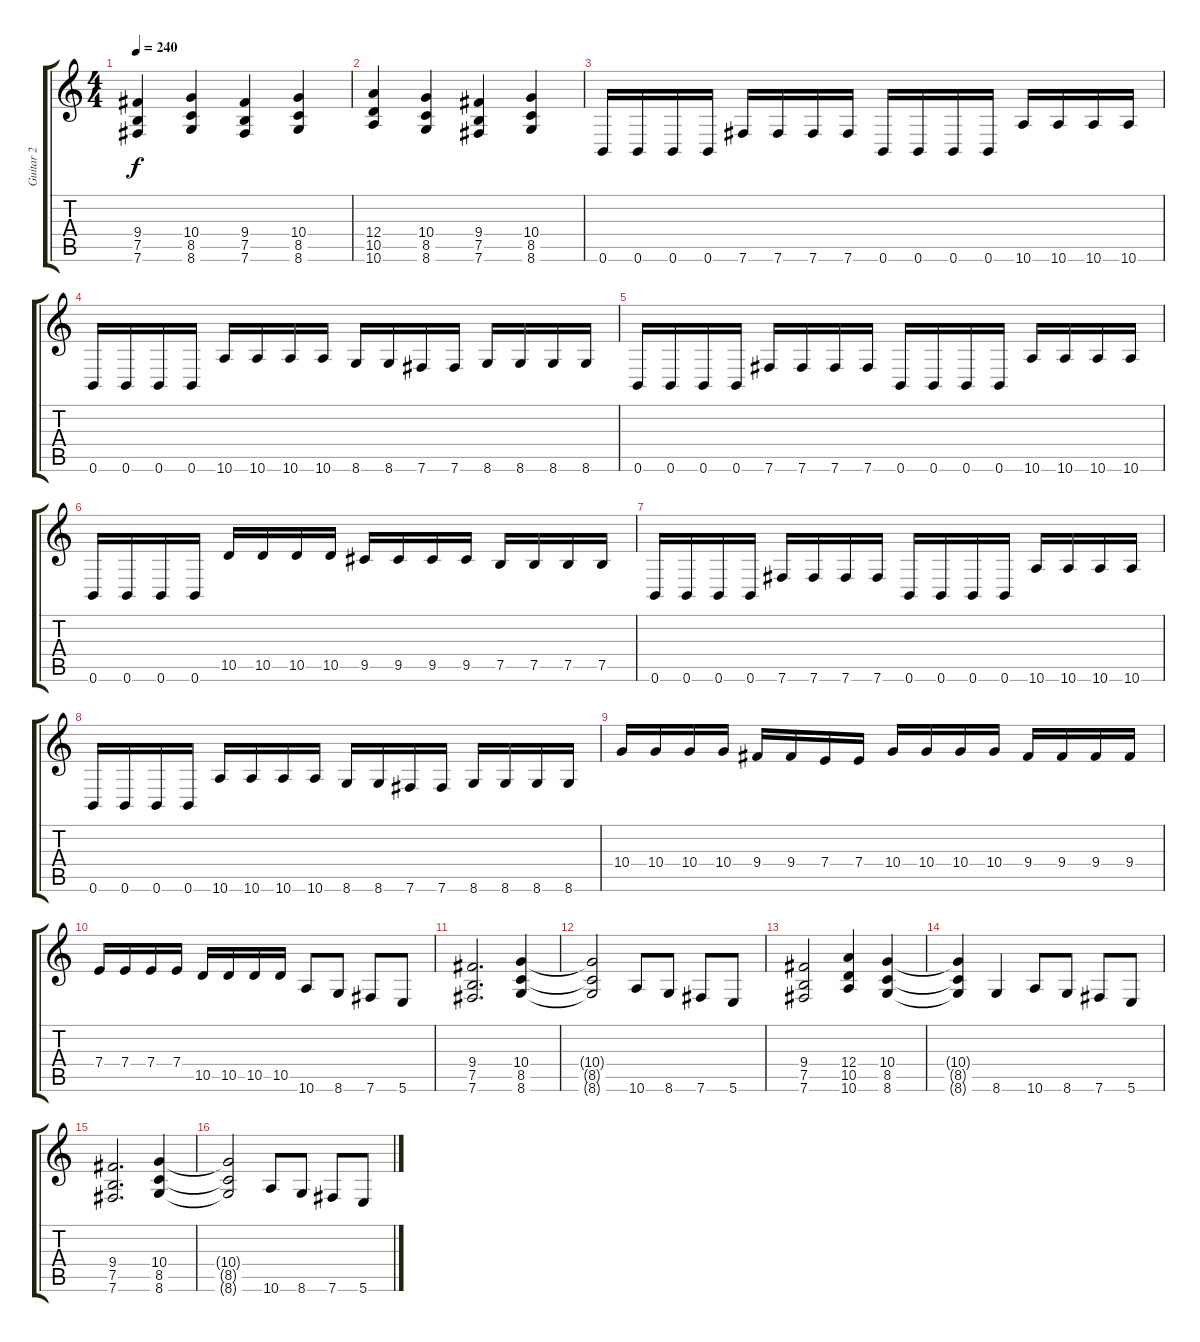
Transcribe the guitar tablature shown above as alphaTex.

\track ("Guitar 2" "Guitar 2") {instrument distortionguitar}
\staff {score tabs}
\tuning (B3 Gb3 D3 A2 E2 B1) {hide}
\ts (4 4)
\tempo 240
\clef g2
\ks c
(9.4 7.5 7.6).4{dy f} (10.4 8.5 8.6).4 (9.4 7.5 7.6).4 (10.4 8.5 8.6).4 |
(12.4 10.5 10.6).4 (10.4 8.5 8.6).4 (9.4 7.5 7.6).4 (10.4 8.5 8.6).4 |
0.6.16 0.6.16 0.6.16 0.6.16 7.6.16 7.6.16 7.6.16 7.6.16 0.6.16 0.6.16 0.6.16 0.6.16 10.6.16 10.6.16 10.6.16 10.6.16 |
0.6.16 0.6.16 0.6.16 0.6.16 10.6.16 10.6.16 10.6.16 10.6.16 8.6.16 8.6.16 7.6.16 7.6.16 8.6.16 8.6.16 8.6.16 8.6.16 |
0.6.16 0.6.16 0.6.16 0.6.16 7.6.16 7.6.16 7.6.16 7.6.16 0.6.16 0.6.16 0.6.16 0.6.16 10.6.16 10.6.16 10.6.16 10.6.16 |
0.6.16 0.6.16 0.6.16 0.6.16 10.5.16 10.5.16 10.5.16 10.5.16 9.5.16 9.5.16 9.5.16 9.5.16 7.5.16 7.5.16 7.5.16 7.5.16 |
0.6.16 0.6.16 0.6.16 0.6.16 7.6.16 7.6.16 7.6.16 7.6.16 0.6.16 0.6.16 0.6.16 0.6.16 10.6.16 10.6.16 10.6.16 10.6.16 |
0.6.16 0.6.16 0.6.16 0.6.16 10.6.16 10.6.16 10.6.16 10.6.16 8.6.16 8.6.16 7.6.16 7.6.16 8.6.16 8.6.16 8.6.16 8.6.16 |
10.4.16 10.4.16 10.4.16 10.4.16 9.4.16 9.4.16 7.4.16 7.4.16 10.4.16 10.4.16 10.4.16 10.4.16 9.4.16 9.4.16 9.4.16 9.4.16 |
7.4.16 7.4.16 7.4.16 7.4.16 10.5.16 10.5.16 10.5.16 10.5.16 10.6.8 8.6.8 7.6.8 5.6.8 |
(9.4 7.5 7.6).2{d} (10.4 8.5 8.6).4 |
(10.4{t} 8.5{t} 8.6{t}).2 10.6.8 8.6.8 7.6.8 5.6.8 |
(9.4 7.5 7.6).2 (12.4 10.5 10.6).4 (10.4 8.5 8.6).4 |
(10.4{t} 8.5{t} 8.6{t}).4 8.6.4 10.6.8 8.6.8 7.6.8 5.6.8 |
(9.4 7.5 7.6).2{d} (10.4 8.5 8.6).4 |
(10.4{t} 8.5{t} 8.6{t}).2 10.6.8 8.6.8 7.6.8 5.6.8
